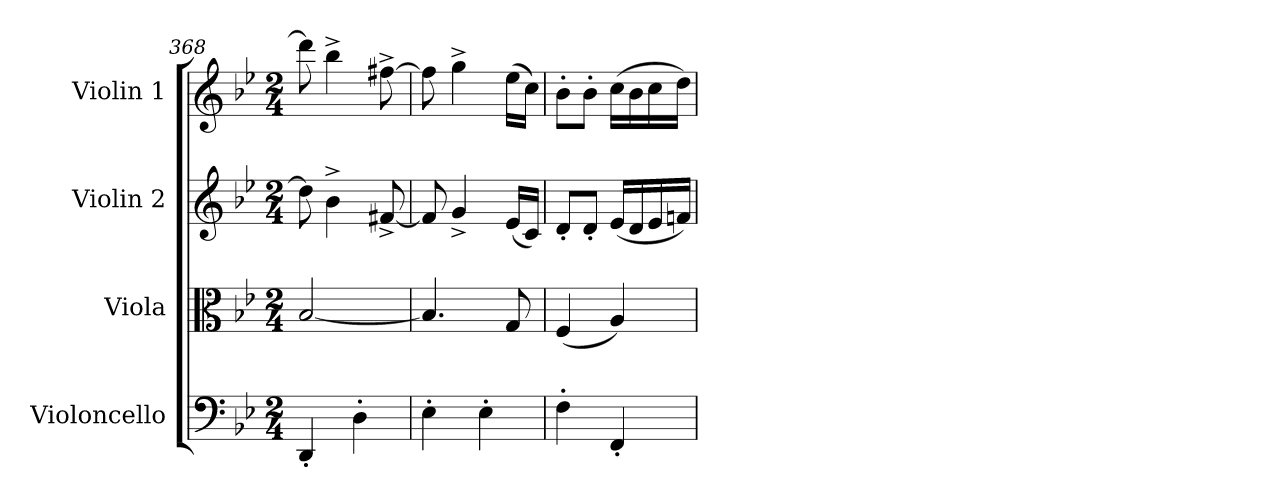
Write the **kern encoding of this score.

**kern	**kern	**kern	**kern
*part4	*part3	*part2	*part1
*staff4	*staff3	*staff2	*staff1
*I"Violoncello	*I"Viola	*I"Violin 2	*I"Violin 1
*I'Vc	*I'Vla	*I'Vln	*I'Vln
!!LO:LB:g=z
*clefF4	*clefC3	*clefG2	*clefG2
*k[b-e-]	*k[b-e-]	*k[b-e-]	*k[b-e-]
*M2/4	*M2/4	*M2/4	*M2/4
=368	=368	=368	=368
4DD'/	[2B-/	8dd\]	8ddd\]
.	.	4b-^\	4bb-^\
4D'\	.	.	.
.	.	[8f#X^/	[8ff#X^\
=369	=369	=369	=369
4E-'\	4.B-/]	8f#/]	8ff#\]
.	.	4g^/	4gg^\
4E-'\	.	.	.
.	8G/	(<16e-/LL	(>16ee-\LL
.	.	16c/JJ)	16cc\JJ)
=370	=370	=370	=370
4F'\	(<4F/	8d'/L	8b-'\L
.	.	8d'/J	8b-'\J
4FF'/	4A/)	(<16e-/LL	(>16cc\LL
.	.	16d/	16b-\
.	.	16e-/	16cc\
.	.	16fn/JJ)	16dd\JJ)
=	=	=	=
*-	*-	*-	*-
